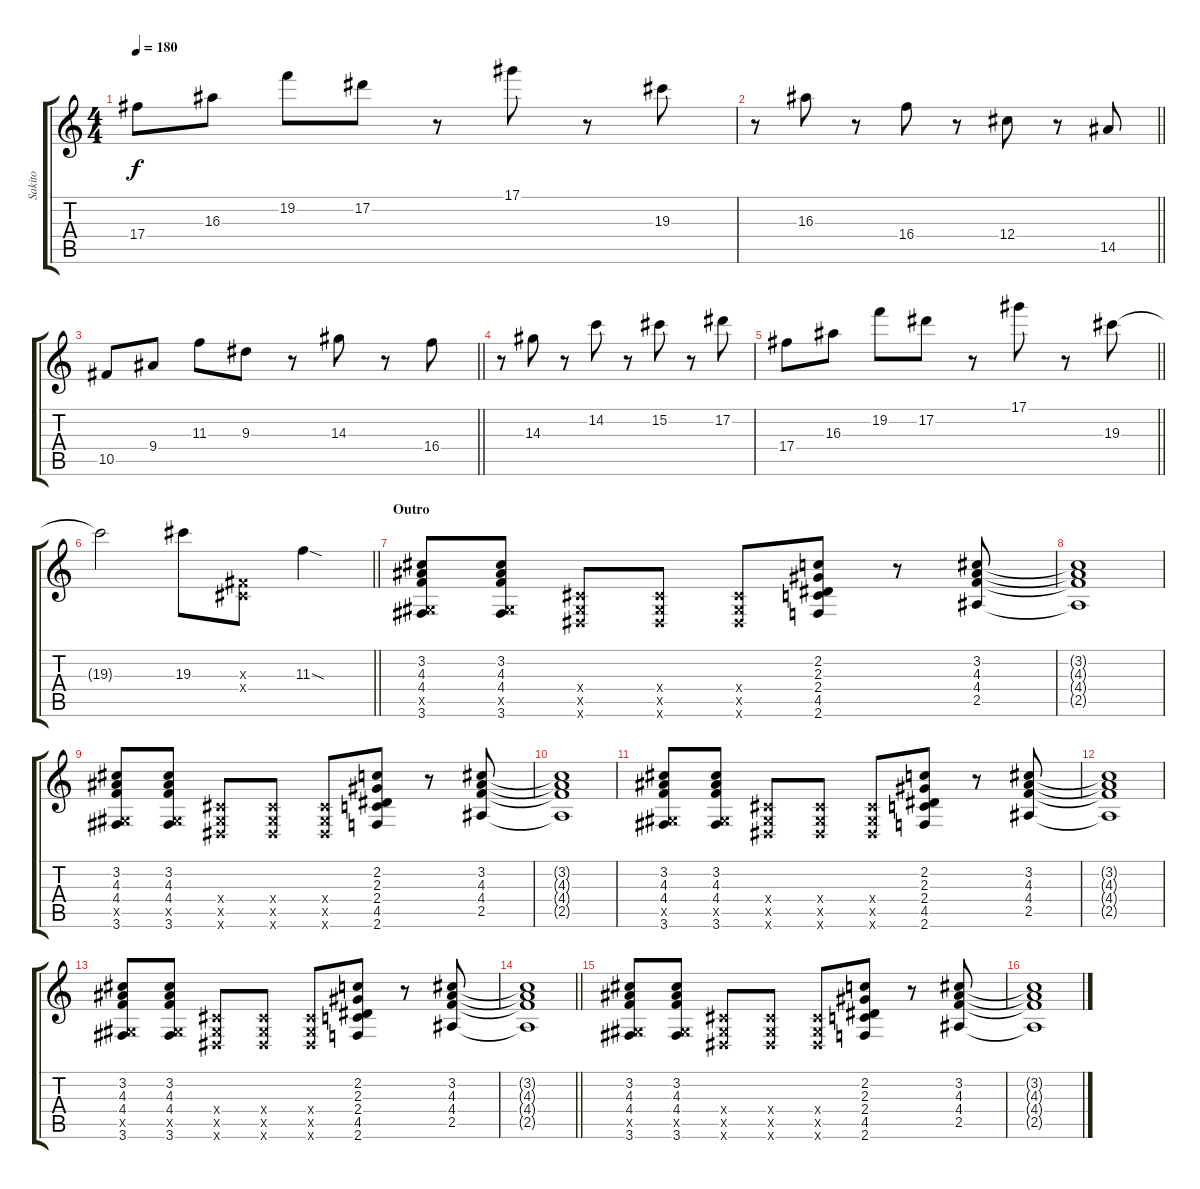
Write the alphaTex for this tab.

\track ("Sakito" "Sakito") {instrument overdrivenguitar}
\staff {score tabs}
\tuning (Eb4 Bb3 Gb3 Db3 Ab2 Eb2) {hide}
\ts (4 4)
\tempo 180
\clef g2
\ks c
17.4.8{dy f} 16.3.8 19.2.8 17.2.8 r.8 17.1.8 r.8 19.3.8 |
\barLineRight lightlight
r.8 16.3.8 r.8 16.4.8 r.8 12.4.8 r.8 14.5.8 |
\barLineRight lightlight
10.5.8 9.4.8 11.3.8 9.3.8 r.8 14.3.8 r.8 16.4.8 |
r.8 14.3.8 r.8 14.2.8 r.8 15.2.8 r.8 17.2.8 |
\barLineRight lightlight
17.4.8 16.3.8 19.2.8 17.2.8 r.8 17.1.8 r.8 19.3.8 |
\barLineRight lightlight
19.3{t}.2 19.3.8 (0.3{x} 0.4{x}).8 11.3{sod}.4 |
\section ("" "Outro")
(3.2 4.3 4.4 0.5{x} 3.6).8 (3.2 4.3 4.4 0.5{x} 3.6).8 (0.4{x} 0.5{x} 0.6{x}).8 (0.4{x} 0.5{x} 0.6{x}).8 (0.4{x} 0.5{x} 0.6{x}).8 (2.2 2.3 2.4 4.5 2.6).8 r.8 (3.2 4.3 4.4 2.5).8 |
(3.2{t} 4.3{t} 4.4{t} 2.5{t}).1 |
(3.2 4.3 4.4 0.5{x} 3.6).8 (3.2 4.3 4.4 0.5{x} 3.6).8 (0.4{x} 0.5{x} 0.6{x}).8 (0.4{x} 0.5{x} 0.6{x}).8 (0.4{x} 0.5{x} 0.6{x}).8 (2.2 2.3 2.4 4.5 2.6).8 r.8 (3.2 4.3 4.4 2.5).8 |
(3.2{t} 4.3{t} 4.4{t} 2.5{t}).1 |
(3.2 4.3 4.4 0.5{x} 3.6).8 (3.2 4.3 4.4 0.5{x} 3.6).8 (0.4{x} 0.5{x} 0.6{x}).8 (0.4{x} 0.5{x} 0.6{x}).8 (0.4{x} 0.5{x} 0.6{x}).8 (2.2 2.3 2.4 4.5 2.6).8 r.8 (3.2 4.3 4.4 2.5).8 |
(3.2{t} 4.3{t} 4.4{t} 2.5{t}).1 |
(3.2 4.3 4.4 0.5{x} 3.6).8 (3.2 4.3 4.4 0.5{x} 3.6).8 (0.4{x} 0.5{x} 0.6{x}).8 (0.4{x} 0.5{x} 0.6{x}).8 (0.4{x} 0.5{x} 0.6{x}).8 (2.2 2.3 2.4 4.5 2.6).8 r.8 (3.2 4.3 4.4 2.5).8 |
\barLineRight lightlight
(3.2{t} 4.3{t} 4.4{t} 2.5{t}).1 |
(3.2 4.3 4.4 0.5{x} 3.6).8 (3.2 4.3 4.4 0.5{x} 3.6).8 (0.4{x} 0.5{x} 0.6{x}).8 (0.4{x} 0.5{x} 0.6{x}).8 (0.4{x} 0.5{x} 0.6{x}).8 (2.2 2.3 2.4 4.5 2.6).8 r.8 (3.2 4.3 4.4 2.5).8 |
(3.2{t} 4.3{t} 4.4{t} 2.5{t}).1
